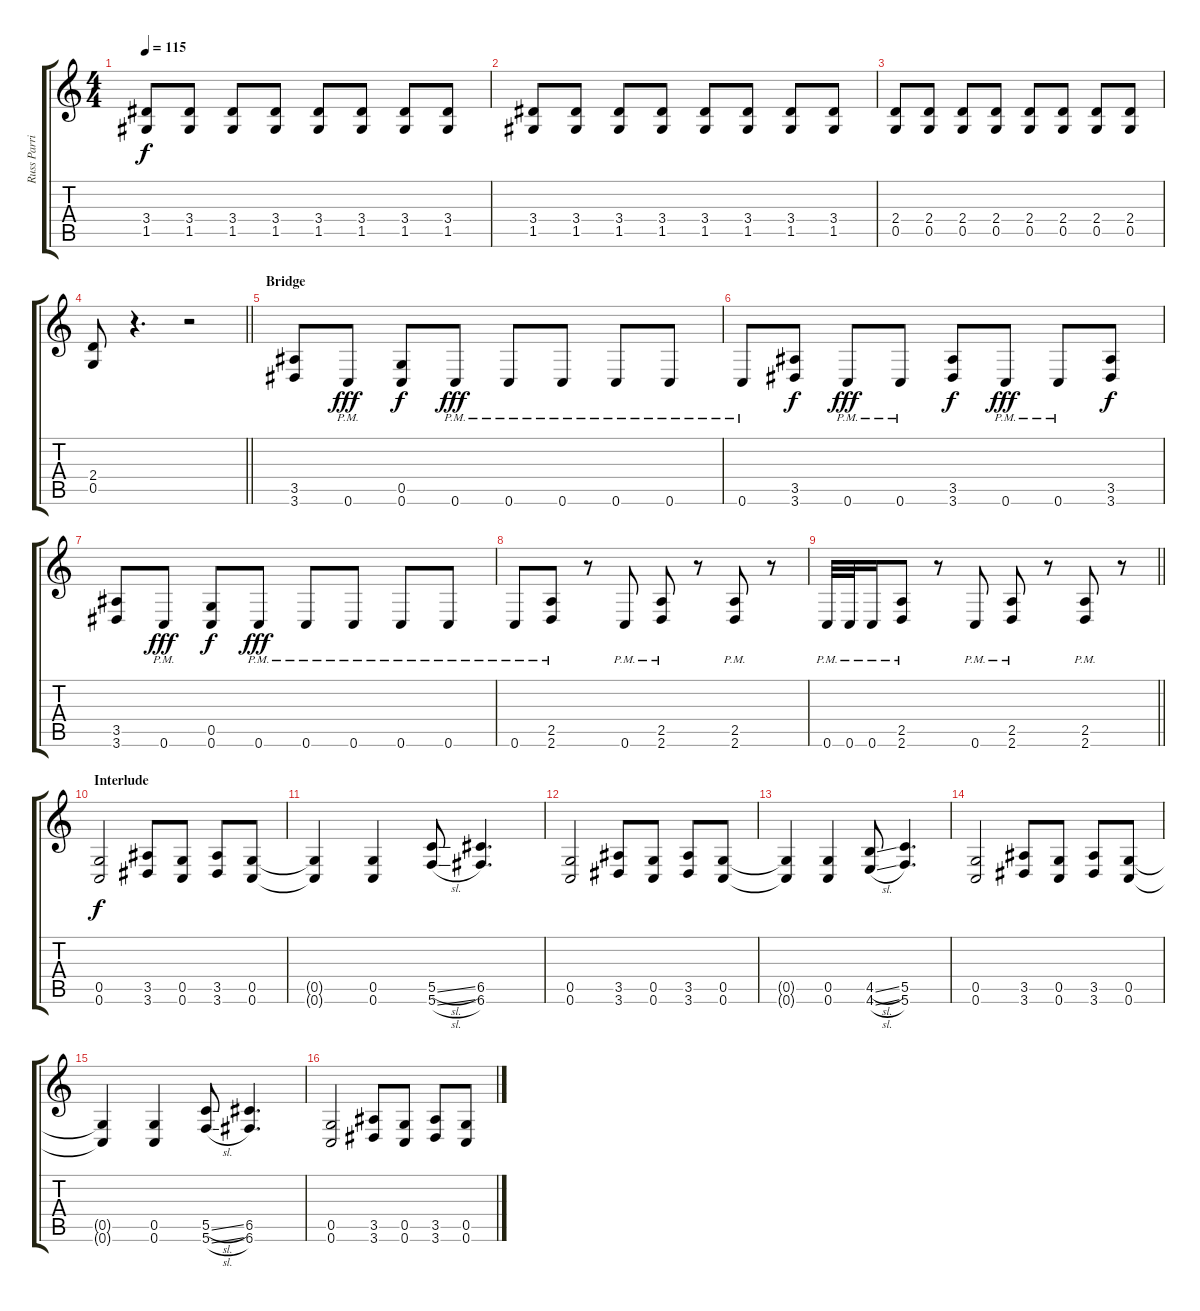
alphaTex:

\track ("Russ Parrish" "Russ Parri") {instrument distortionguitar}
\staff {score tabs}
\tuning (D4 A3 F3 C3 G2 C2) {hide}
\ts (4 4)
\tempo 115
\clef g2
\ks c
(3.4 1.5).8{dy f} (3.4 1.5).8 (3.4 1.5).8 (3.4 1.5).8 (3.4 1.5).8 (3.4 1.5).8 (3.4 1.5).8 (3.4 1.5).8 |
(3.4 1.5).8 (3.4 1.5).8 (3.4 1.5).8 (3.4 1.5).8 (3.4 1.5).8 (3.4 1.5).8 (3.4 1.5).8 (3.4 1.5).8 |
(2.4 0.5).8 (2.4 0.5).8 (2.4 0.5).8 (2.4 0.5).8 (2.4 0.5).8 (2.4 0.5).8 (2.4 0.5).8 (2.4 0.5).8 |
\barLineRight lightlight
(2.4 0.5).8 r.4{d} r.2 |
\section ("" "Bridge")
(3.5 3.6).8 0.6{pm}.8{dy fff} (0.5 0.6).8{dy f} 0.6{pm}.8{dy fff} 0.6{pm}.8 0.6{pm}.8 0.6{pm}.8 0.6{pm}.8 |
0.6{pm}.8 (3.5 3.6).8{dy f} 0.6{pm}.8{dy fff} 0.6{pm}.8 (3.5 3.6).8{dy f} 0.6{pm}.8{dy fff} 0.6{pm}.8 (3.5 3.6).8{dy f} |
(3.5 3.6).8 0.6{pm}.8{dy fff} (0.5 0.6).8{dy f} 0.6{pm}.8{dy fff} 0.6{pm}.8 0.6{pm}.8 0.6{pm}.8 0.6{pm}.8 |
0.6{pm}.8 (2.5{pm} 2.6{pm}).8 r.8 0.6{pm}.8 (2.5{pm} 2.6{pm}).8 r.8 (2.5{pm} 2.6{pm}).8 r.8 |
\barLineRight lightlight
0.6{pm}.32 0.6{pm}.32 0.6{pm}.16 (2.5{pm} 2.6{pm}).8 r.8 0.6{pm}.8 (2.5{pm} 2.6{pm}).8 r.8 (2.5{pm} 2.6{pm}).8 r.8 |
\section ("" "Interlude")
(0.5 0.6).2{dy f} (3.5 3.6).8 (0.5 0.6).8 (3.5 3.6).8 (0.5 0.6).8 |
(0.5{t} 0.6{t}).4 (0.5 0.6).4 (5.5{sl} 5.6{sl}).8 (6.5 6.6).4{d} |
(0.5 0.6).2 (3.5 3.6).8 (0.5 0.6).8 (3.5 3.6).8 (0.5 0.6).8 |
(0.5{t} 0.6{t}).4 (0.5 0.6).4 (4.5{sl} 4.6{sl}).8 (5.5 5.6).4{d} |
(0.5 0.6).2 (3.5 3.6).8 (0.5 0.6).8 (3.5 3.6).8 (0.5 0.6).8 |
(0.5{t} 0.6{t}).4 (0.5 0.6).4 (5.5{sl} 5.6{sl}).8 (6.5 6.6).4{d} |
(0.5 0.6).2 (3.5 3.6).8 (0.5 0.6).8 (3.5 3.6).8 (0.5 0.6).8
